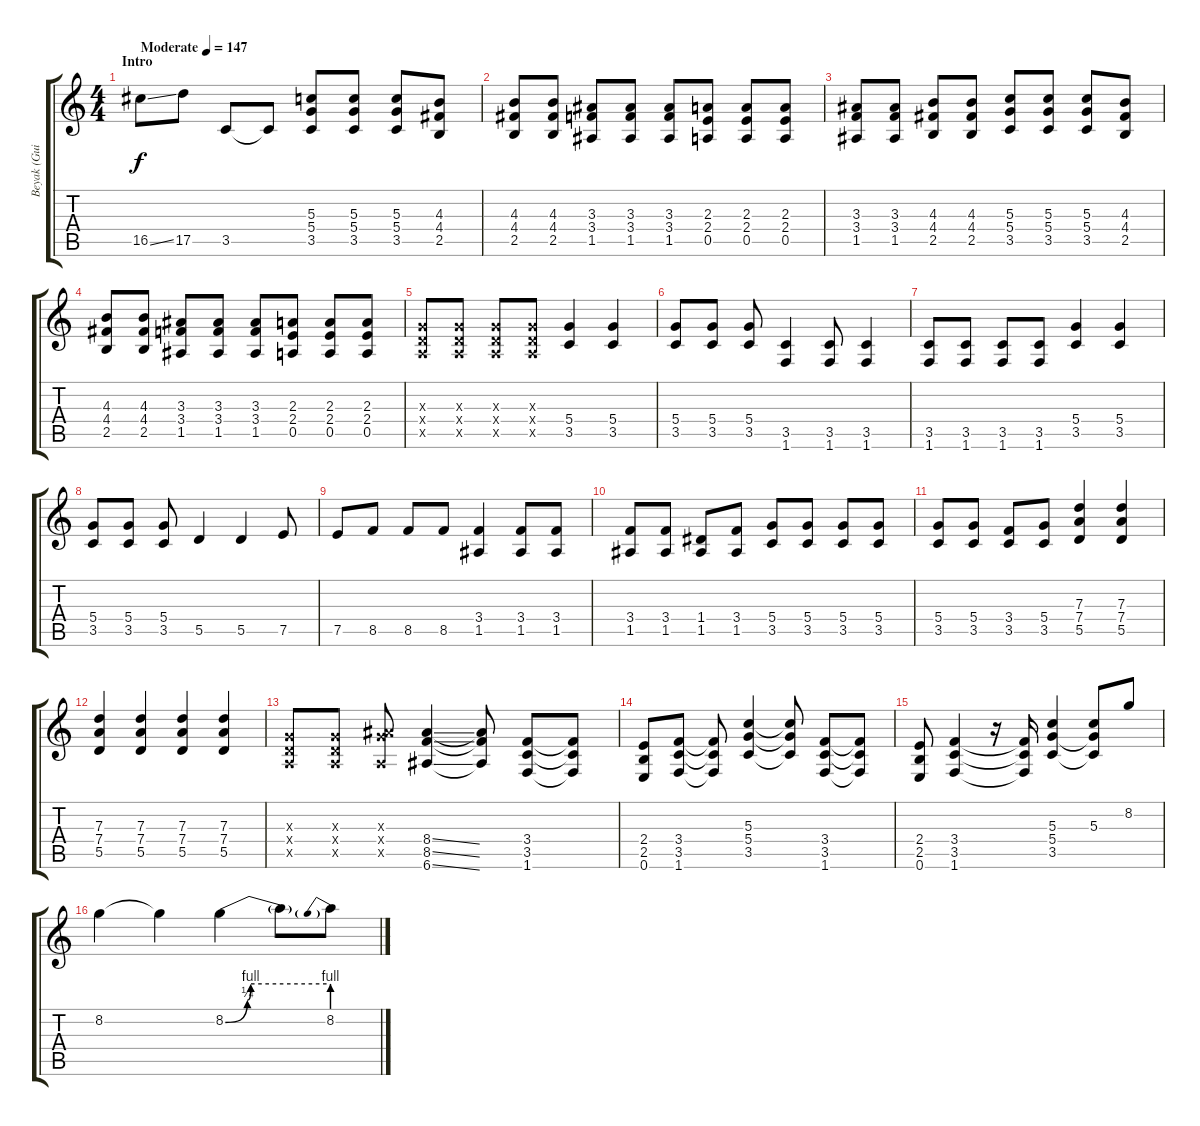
\track ("Beyak (Guitar)" "Beyak (Gui") {instrument overdrivenguitar}
\staff {score tabs}
\tuning (E4 B3 G3 D3 A2 E2) {hide}
\ts (4 4)
\section ("" "Intro")
\tempo (147 "Moderate")
\clef g2
\ks c
16.5{ss}.8{dy f instrument overdrivenguitar} 17.5.8 3.5.8 3.5{t}.8 (5.3 5.4 3.5).8 (5.3 5.4 3.5).8 (5.3 5.4 3.5).8 (4.3 4.4 2.5).8 |
(4.3 4.4 2.5).8 (4.3 4.4 2.5).8 (3.3 3.4 1.5).8 (3.3 3.4 1.5).8 (3.3 3.4 1.5).8 (2.3 2.4 0.5).8 (2.3 2.4 0.5).8 (2.3 2.4 0.5).8 |
(3.3 3.4 1.5).8 (3.3 3.4 1.5).8 (4.3 4.4 2.5).8 (4.3 4.4 2.5).8 (5.3 5.4 3.5).8 (5.3 5.4 3.5).8 (5.3 5.4 3.5).8 (4.3 4.4 2.5).8 |
(4.3 4.4 2.5).8 (4.3 4.4 2.5).8 (3.3 3.4 1.5).8 (3.3 3.4 1.5).8 (3.3 3.4 1.5).8 (2.3 2.4 0.5).8 (2.3 2.4 0.5).8 (2.3 2.4 0.5).8 |
(0.3{x} 0.4{x} 0.5{x}).8 (0.3{x} 0.4{x} 0.5{x}).8 (0.3{x} 0.4{x} 0.5{x}).8 (0.3{x} 0.4{x} 0.5{x}).8 (5.4 3.5).4 (5.4 3.5).4 |
(5.4 3.5).8 (5.4 3.5).8 (5.4 3.5).8 (3.5 1.6).4 (3.5 1.6).8 (3.5 1.6).4 |
(3.5 1.6).8 (3.5 1.6).8 (3.5 1.6).8 (3.5 1.6).8 (5.4 3.5).4 (5.4 3.5).4 |
(5.4 3.5).8 (5.4 3.5).8 (5.4 3.5).8 5.5.4 5.5.4 7.5.8 |
7.5.8 8.5.8 8.5.8 8.5.8 (3.4 1.5).4 (3.4 1.5).8 (3.4 1.5).8 |
(3.4 1.5).8 (3.4 1.5).8 (1.4 1.5).8 (3.4 1.5).8 (5.4 3.5).8 (5.4 3.5).8 (5.4 3.5).8 (5.4 3.5).8 |
(5.4 3.5).8 (5.4 3.5).8 (3.4 3.5).8 (5.4 3.5).8 (7.3 7.4 5.5).4 (7.3 7.4 5.5).4 |
(7.3 7.4 5.5).4 (7.3 7.4 5.5).4 (7.3 7.4 5.5).4 (7.3 7.4 5.5).4 |
(0.3{x} 0.4{x} 0.5{x}).8 (0.3{x} 0.4{x} 0.5{x}).8 (0.3{x} 8.4{x} 0.5{x}).8 (8.4{ss} 8.5{ss} 6.6{ss}).4 (8.4{t} 8.5{t} 6.6{t}).8 (3.4 3.5 1.6).8 (3.4{t} 3.5{t} 1.6{t}).8 |
(2.4 2.5 0.6).8 (3.4 3.5 1.6).8 (3.4{t} 3.5{t} 1.6{t}).8 (5.3 5.4 3.5).4 (5.3{t} 5.4{t} 3.5{t}).8 (3.4 3.5 1.6).8 (3.4{t} 3.5{t} 1.6{t}).8 |
(2.4 2.5 0.6).8 (3.4 3.5 1.6).4 r.16 (3.4{t} 3.5{t} 1.6{t}).16 (5.3 5.4 3.5).4 (5.3 5.4{t} 3.5{t}).8 8.2.8 |
8.2.4 8.2{t}.4 8.2{be (custom 0 0 13 1 15 4 60 4)}.4 8.2{t}.8 8.2{be (prebend 0 4 60 4)}.8
